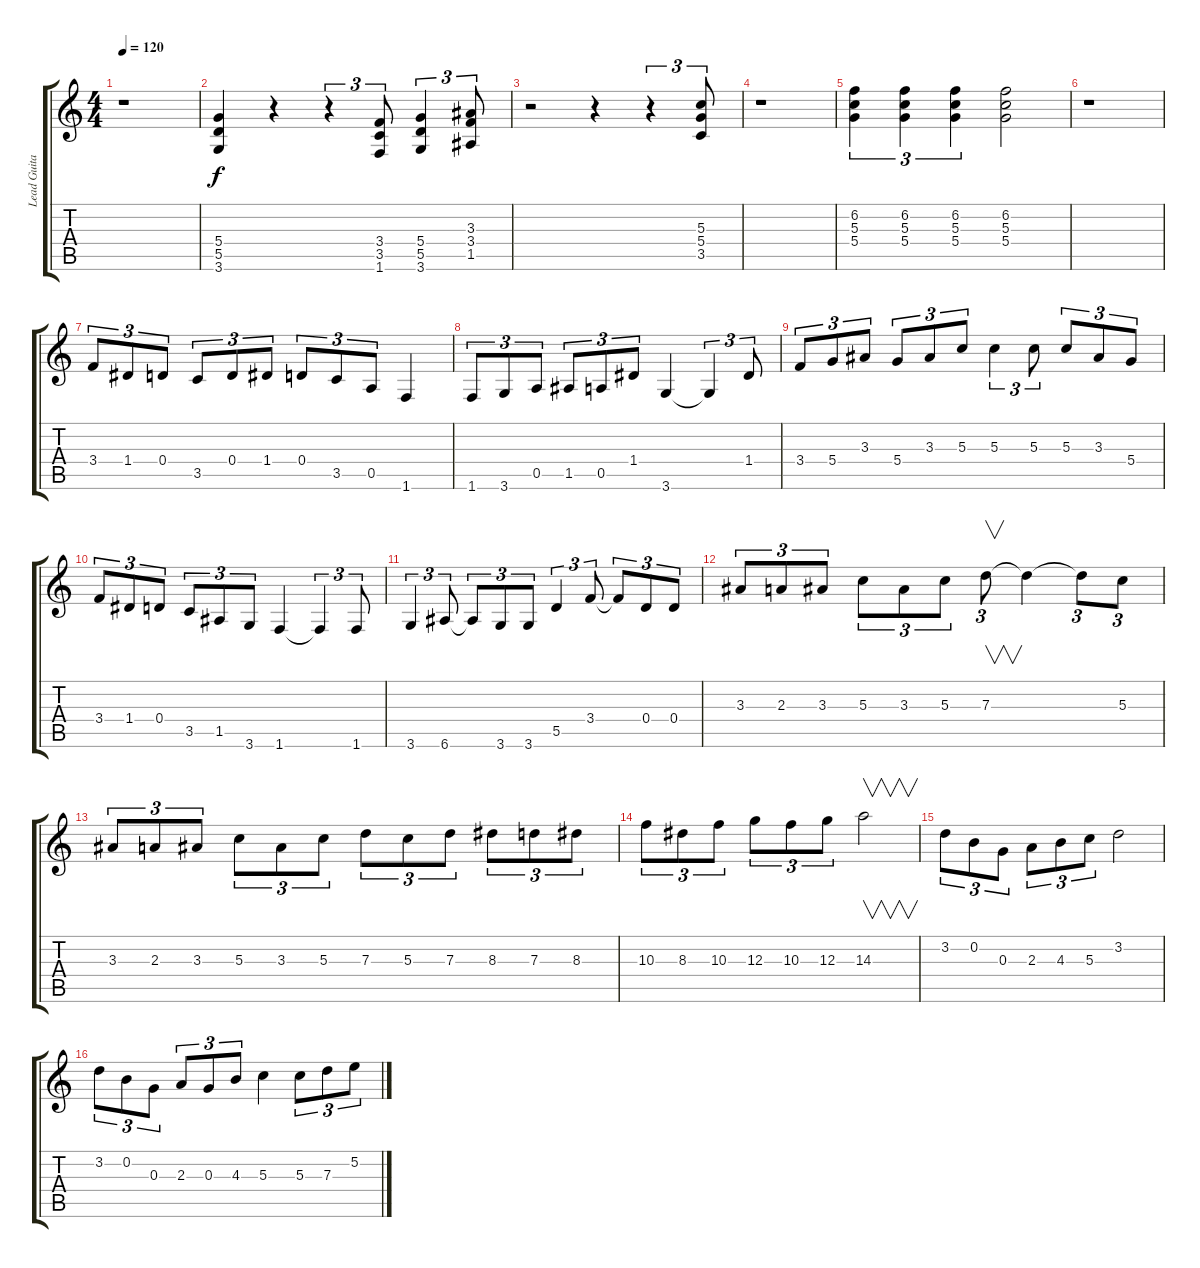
\track ("Lead Guitar #1" "Lead Guita") {instrument overdrivenguitar}
\staff {score tabs}
\tuning (E4 B3 G3 D3 A2 E2) {hide}
\ts (4 4)
\tempo 120
\clef g2
\ks c
r.1{dy f} |
(5.4 5.5 3.6).4 r.4 r.4{tu (3 2)} (3.4 3.5 1.6).8{tu (3 2)} (5.4 5.5 3.6).4{tu (3 2)} (3.3 3.4 1.5).8{tu (3 2)} |
r.2 r.4 r.4{tu (3 2)} (5.3 5.4 3.5).8{tu (3 2)} |
r.1 |
(6.2 5.3 5.4).4{tu (3 2)} (6.2 5.3 5.4).4{tu (3 2)} (6.2 5.3 5.4).4{tu (3 2)} (6.2 5.3 5.4).2 |
r.1 |
3.4.8{tu (3 2)} 1.4.8{tu (3 2)} 0.4.8{tu (3 2)} 3.5.8{tu (3 2)} 0.4.8{tu (3 2)} 1.4.8{tu (3 2)} 0.4.8{tu (3 2)} 3.5.8{tu (3 2)} 0.5.8{tu (3 2)} 1.6.4 |
1.6.8{tu (3 2)} 3.6.8{tu (3 2)} 0.5.8{tu (3 2)} 1.5.8{tu (3 2)} 0.5.8{tu (3 2)} 1.4.8{tu (3 2)} 3.6.4 3.6{t}.4{tu (3 2)} 1.4.8{tu (3 2)} |
3.4.8{tu (3 2)} 5.4.8{tu (3 2)} 3.3.8{tu (3 2)} 5.4.8{tu (3 2)} 3.3.8{tu (3 2)} 5.3.8{tu (3 2)} 5.3.4{tu (3 2)} 5.3.8{tu (3 2)} 5.3.8{tu (3 2)} 3.3.8{tu (3 2)} 5.4.8{tu (3 2)} |
3.4.8{tu (3 2)} 1.4.8{tu (3 2)} 0.4.8{tu (3 2)} 3.5.8{tu (3 2)} 1.5.8{tu (3 2)} 3.6.8{tu (3 2)} 1.6.4 1.6{t}.4{tu (3 2)} 1.6.8{tu (3 2)} |
3.6.4{tu (3 2)} 6.6.8{tu (3 2)} 6.6{t}.8{tu (3 2)} 3.6.8{tu (3 2)} 3.6.8{tu (3 2)} 5.5.4{tu (3 2)} 3.4.8{tu (3 2)} 3.4{t}.8{tu (3 2)} 0.4.8{tu (3 2)} 0.4.8{tu (3 2)} |
3.3.8{tu (3 2)} 2.3.8{tu (3 2)} 3.3.8{tu (3 2)} 5.3.8{tu (3 2)} 3.3.8{tu (3 2)} 5.3.8{tu (3 2)} 7.3.8{v tu (3 2)} 7.3{t}.4 7.3{t}.8{tu (3 2)} 5.3.8{tu (3 2)} |
3.3.8{tu (3 2)} 2.3.8{tu (3 2)} 3.3.8{tu (3 2)} 5.3.8{tu (3 2)} 3.3.8{tu (3 2)} 5.3.8{tu (3 2)} 7.3.8{tu (3 2)} 5.3.8{tu (3 2)} 7.3.8{tu (3 2)} 8.3.8{tu (3 2)} 7.3.8{tu (3 2)} 8.3.8{tu (3 2)} |
10.3.8{tu (3 2)} 8.3.8{tu (3 2)} 10.3.8{tu (3 2)} 12.3.8{tu (3 2)} 10.3.8{tu (3 2)} 12.3.8{tu (3 2)} 14.3.2{v} |
3.2.8{tu (3 2)} 0.2.8{tu (3 2)} 0.3.8{tu (3 2)} 2.3.8{tu (3 2)} 4.3.8{tu (3 2)} 5.3.8{tu (3 2)} 3.2.2 |
3.2.8{tu (3 2)} 0.2.8{tu (3 2)} 0.3.8{tu (3 2)} 2.3.8{tu (3 2)} 0.3.8{tu (3 2)} 4.3.8{tu (3 2)} 5.3.4 5.3.8{tu (3 2)} 7.3.8{tu (3 2)} 5.2.8{tu (3 2)}
